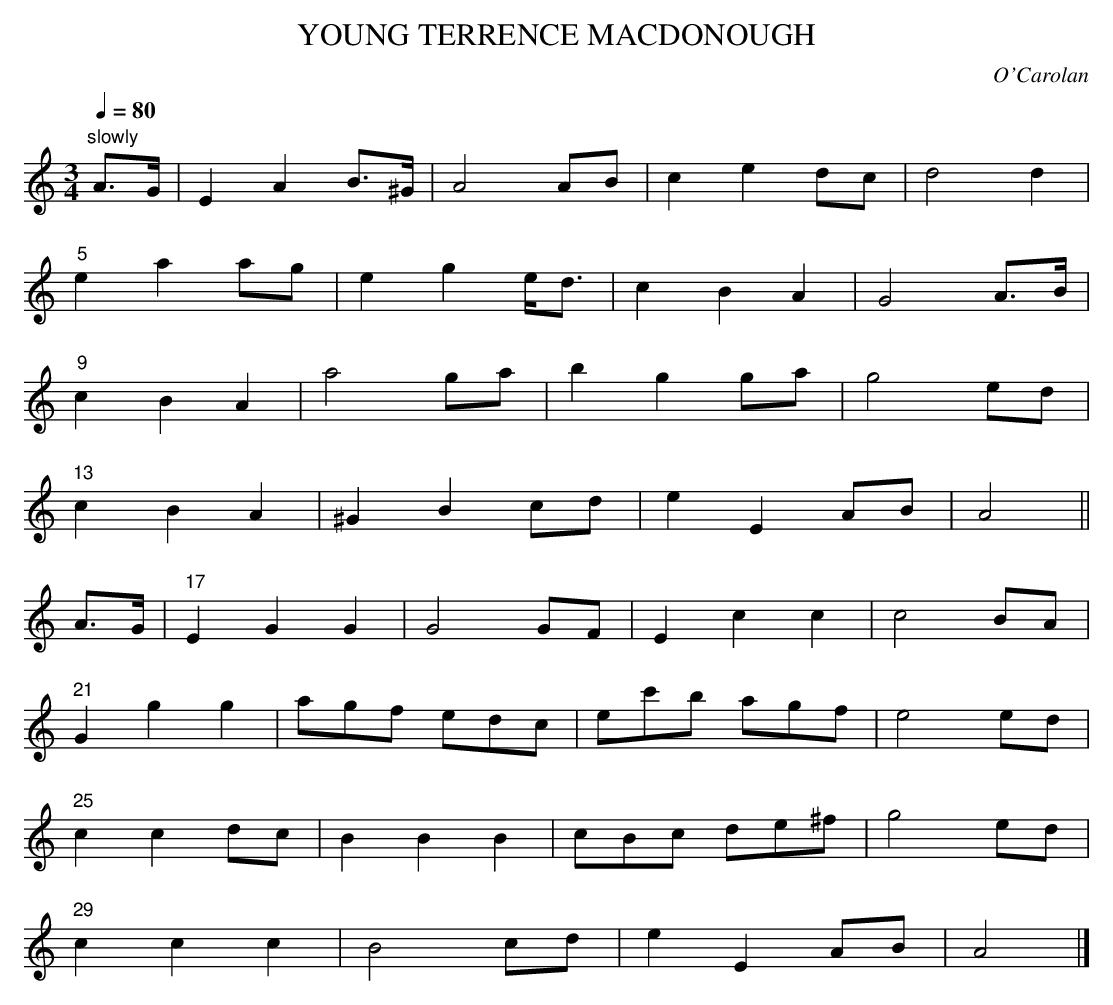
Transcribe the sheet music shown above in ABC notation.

X:1
T:YOUNG TERRENCE MACDONOUGH
C:O'Carolan
Q:1/4=80
M:3/4
L:1/8
K:Am % source key Gm
"slowly"
A>G|E2A2B>^G|A4AB|c2e2dc|d4d2|
"5"e2a2ag|e2g2e<d|c2B2A2|G4A>B|
"9"c2B2A2|a4ga|b2g2ga|g4ed|
"13"c2B2A2|^G2B2cd|e2E2AB|A4||
A>G|"17"E2G2G2|G4GF|E2c2c2|c4BA|
"21"G2g2g2|agf edc|ec'b agf|e4ed|
"25"c2c2dc|B2B2B2|cBc de^f|g4ed|
"29"c2c2c2|B4cd|e2E2AB|A4|]
